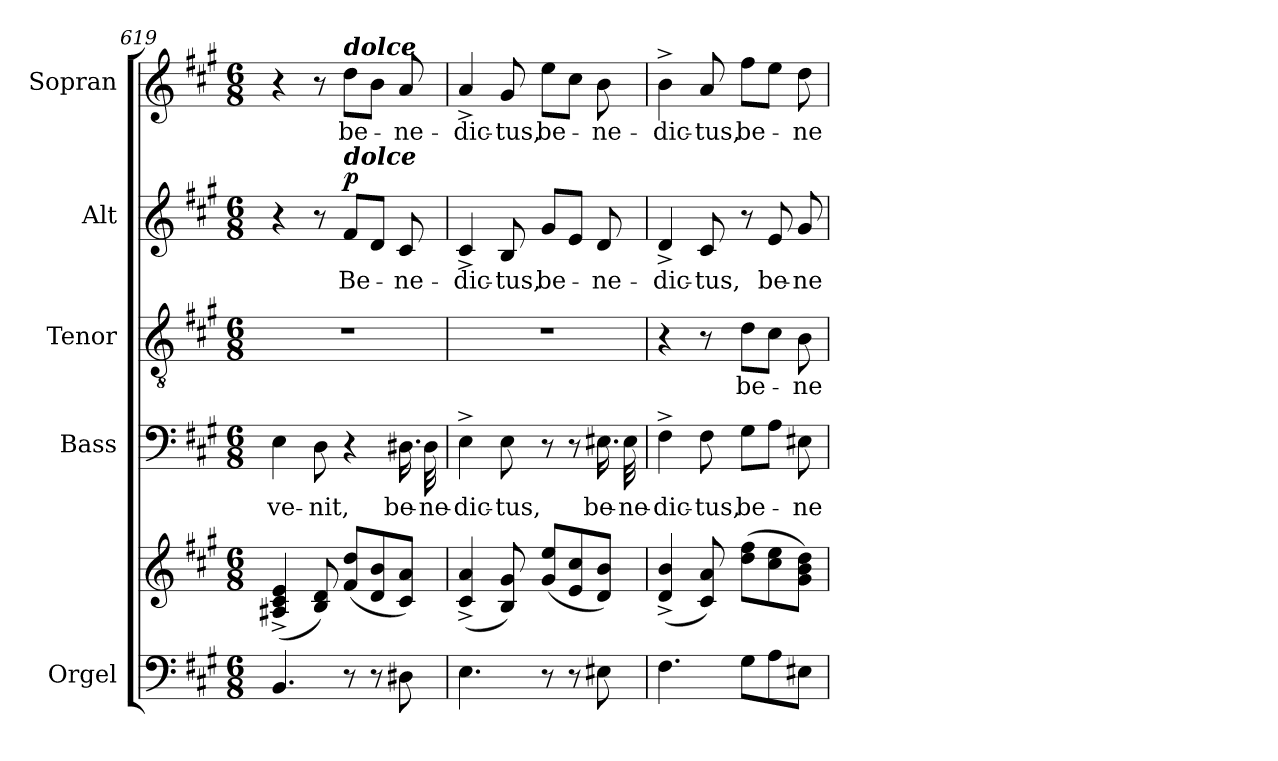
**kern	**kern	**kern	**text	**kern	**text	**kern	**text	**dynam	**kern	**text
*part5	*part5	*part4	*part4	*part3	*part3	*part2	*part2	*part2	*part1	*part1
*staff6	*staff5	*staff4	*staff4	*staff3	*staff3	*staff2	*staff2	*staff2	*staff1	*staff1
*I"Orgel	*	*I"Bass	*	*I"Tenor	*	*I"Alt	*	*	*I"Sopran	*
*I'Org.	*	*I'B.	*	*I'T.	*	*I'A.	*	*	*I'S.	*
*clefF4	*clefG2	*clefF4	*	*clefGv2	*	*clefG2	*	*	*clefG2	*
*k[f#c#g#]	*k[f#c#g#]	*k[f#c#g#]	*	*k[f#c#g#]	*	*k[f#c#g#]	*	*	*k[f#c#g#]	*
*A:	*A:	*A:	*	*A:	*	*A:	*	*	*A:	*
*M6/8	*M6/8	*M6/8	*	*M6/8	*	*M6/8	*	*	*M6/8	*
=619	=619	=619	=619	=619	=619	=619	=619	=619	=619	=619
!	!	!	!LO:LY:b	!	!	!	!	!	!	!
4.BB/	(<4A#X/^< 4c#/^< 4e/^<	4E\	ve-	2.r	.	4r	.	.	4r	.
!	!	!	!LO:LY:b	!	!	!	!	!	!	!
.	8B/ 8d/)	8D\	-nit,	.	.	8r	.	.	8r	.
!	!	!	!	!	!	!	!	!	!LO:TX:a:Bi:t=dolce	!
!	!	!	!	!	!	!LO:TX:a:Bi:t=dolce	!	!	!	!
!	!	!	!	!	!	!	!LO:LY:b	!LO:DY:a	!	!LO:LY:b
8r	(<8f#/ 8dd/L	4r	.	.	.	8f#/L	Be-	p	8dd\L	be-
8r	8d/ 8b/	.	.	.	.	8d/J	.	.	8b\J	.
!	!	!	!LO:LY:b	!	!	!	!LO:LY:b	!	!	!LO:LY:b
8D#X\	8c#/ 8a/J)	16.D#X\	be-	.	.	8c#/	-ne-	.	8a/	-ne-
!	!	!	!LO:LY:b	!	!	!	!	!	!	!
.	.	32D#\	-ne-	.	.	.	.	.	.	.
!!LO:LB:g=z
=620	=620	=620	=620	=620	=620	=620	=620	=620	=620	=620
!	!	!	!LO:LY:b	!	!	!	!LO:LY:b	!	!	!LO:LY:b
4.E\	(<4c#/^< 4a/^<	4E^>\	-dic-	2.r	.	4c#^>/	-dic-	.	4a^>/	-dic-
!	!	!	!LO:LY:b	!	!	!	!LO:LY:b	!	!	!LO:LY:b
.	8B/ 8g#/)	8E\	-tus,	.	.	8B/	-tus,	.	8g#/	-tus,
!	!	!	!	!	!	!	!LO:LY:b	!	!	!LO:LY:b
8r	(<8g#/ 8ee/L	8r	.	.	.	8g#/L	be-	.	8ee\L	be-
8r	8e/ 8cc#/	8r	.	.	.	8e/J	.	.	8cc#\J	.
!	!	!	!LO:LY:b	!	!	!	!LO:LY:b	!	!	!LO:LY:b
8E#X\	8d/ 8b/J)	16.E#X\	be-	.	.	8d/	-ne-	.	8b\	-ne-
!	!	!	!LO:LY:b	!	!	!	!	!	!	!
.	.	32E#\	-ne-	.	.	.	.	.	.	.
=621	=621	=621	=621	=621	=621	=621	=621	=621	=621	=621
!	!	!	!LO:LY:b	!	!	!	!LO:LY:b	!	!	!LO:LY:b
4.F#\	(<4d/^< 4b/^<	4F#^>\	-dic-	4r	.	4d^>/	-dic-	.	4b^>\	-dic-
!	!	!	!LO:LY:b	!	!	!	!LO:LY:b	!	!	!LO:LY:b
.	8c#/ 8a/)	8F#\	-tus,	8r	.	8c#/	-tus,	.	8a/	-tus,
!	!	!	!LO:LY:b	!	!LO:LY:b	!	!	!	!	!LO:LY:b
8G#\L	(>8dd\ 8ff#\L	8G#\L	be-	8d\L	be-	8r	.	.	8ff#\L	be-
!	!	!	!	!	!	!	!LO:LY:b	!	!	!
8A\	8cc#\ 8ee\	8A\J	.	8c#\J	.	8e/	be-	.	8ee\J	.
!	!	!	!LO:LY:b	!	!LO:LY:b	!	!LO:LY:b	!	!	!LO:LY:b
8E#X\J	8g#\ 8b\ 8dd\J)	8E#X\	-ne-	8B\	-ne-	8g#/	-ne-	.	8dd\	-ne-
=	=	=	=	=	=	=	=	=	=	=
*-	*-	*-	*-	*-	*-	*-	*-	*-	*-	*-
